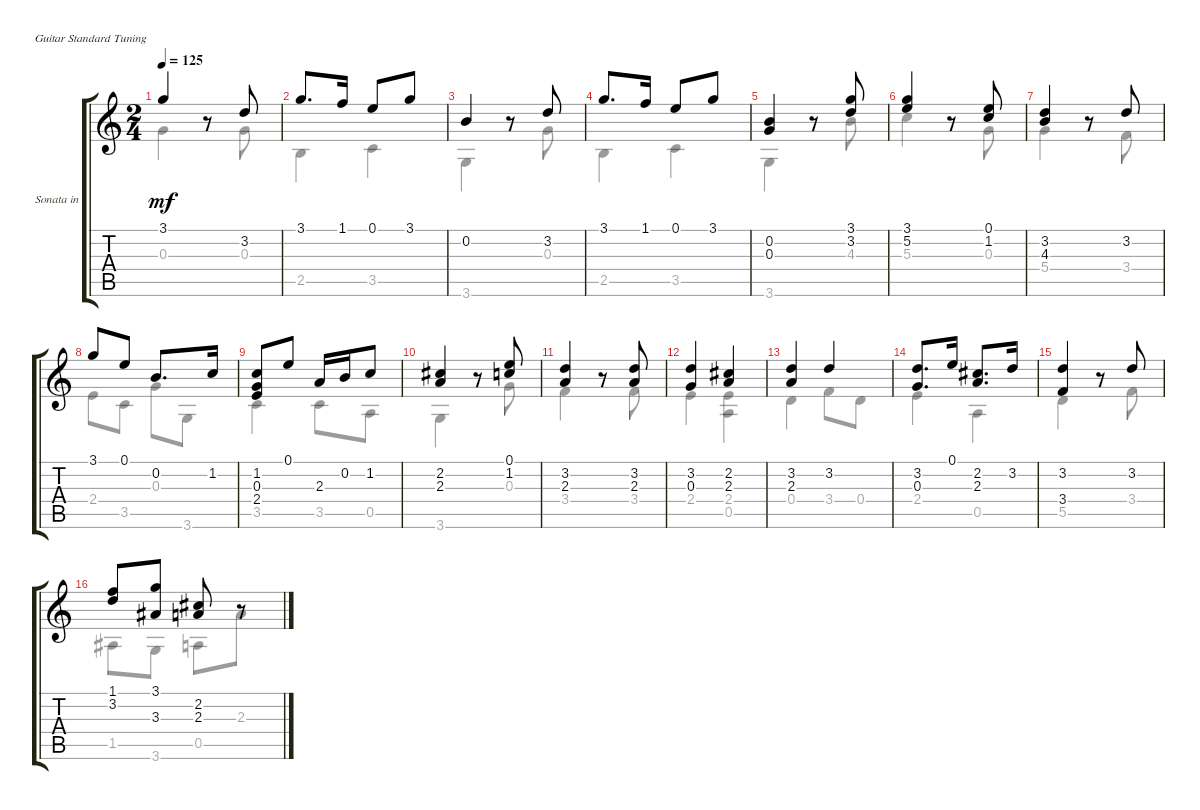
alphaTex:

\bracketExtendMode groupsimilarinstruments
\firstSystemTrackNameOrientation horizontal
\otherSystemsTrackNameOrientation horizontal
\track ("Sonata in Am . 4. Vivace" "Sonata in ") {instrument acousticguitarnylon}
\staff {score tabs}
\tuning (E4 B3 G3 D3 A2 E2)
\voice
\ts (2 4)
\tempo 125
\clef g2
\ks c
3.1.4{dy mf} r.8 3.2.8 |
3.1.8{d} 1.1.16 0.1.8 3.1.8 |
0.2.4 r.8 3.2.8 |
3.1.8{d} 1.1.16 0.1.8 3.1.8 |
(0.2 0.3).4 r.8 (3.1 3.2).8 |
(3.1 5.2).4 r.8 (0.1 1.2).8 |
(3.2 4.3).4 r.8 3.2.8 |
3.1.8 0.1.8 0.2.8{d} 1.2.16 |
(1.2 0.3 2.4).8 0.1.8 2.3.16 0.2.16 1.2.8 |
(2.2 2.3).4 r.8 (0.1 1.2).8 |
(3.2 2.3).4 r.8 (3.2 2.3).8 |
(3.2 0.3).4 (2.2 2.3).4 |
(3.2 2.3).4 3.2.4 |
(3.2 0.3).8{d} 0.1.16 (2.2 2.3).8{d} 3.2.16 |
(3.2 3.4).4 r.8 3.2.8 |
(1.1 3.2).8 (3.1 3.3).8 (2.2 2.3).8 r.8
\voice
\clef g2
\ottava regular
\simile none
\ks c
0.3.4{dy mf} r.8 0.3.8 |
2.5.4 3.5.4 |
3.6.4 r.8 0.3.8 |
2.5.4 3.5.4 |
3.6.4 r.8 4.3.8 |
5.3.4 r.8 0.3.8 |
5.4.4 r.8 3.4.8 |
2.4.8 3.5.8 0.3.8 3.6.8 |
3.5.4 3.5.8 0.5.8 |
3.6.4 r.8 0.3.8 |
3.4.4 r.8 3.4.8 |
2.4.4 (2.4 0.5).4 |
0.4.4 3.4.8 0.4.8 |
2.4.4 0.5.4 |
5.5.4 r.8 3.4.8 |
1.5.8 3.6.8 0.5.8 2.3.8
